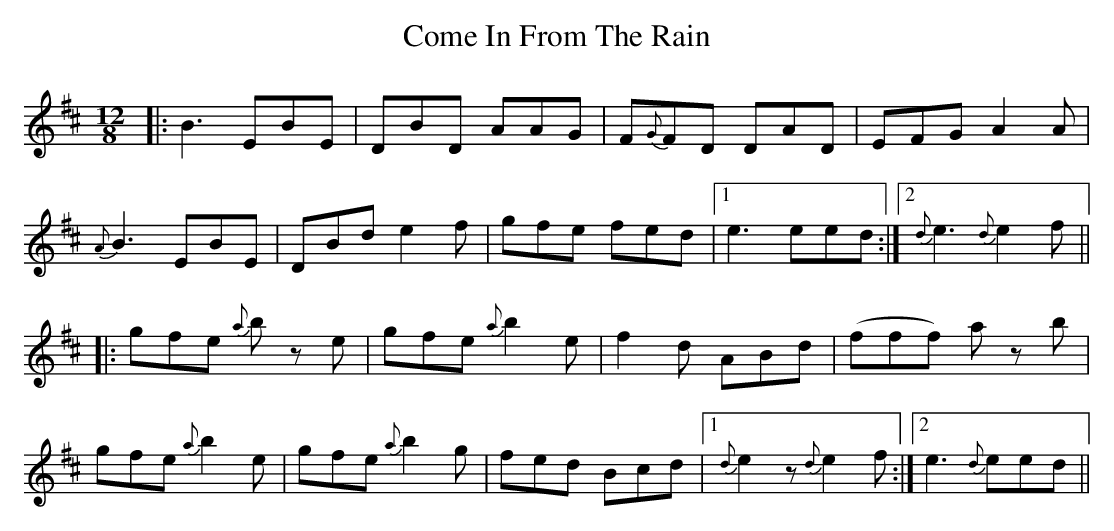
X:1
T: Come In From The Rain
M: 12/8
L: 1/8
K: Edor
|:B3 EBE|DBD AAG|F{G}FD DAD|EFG A2A|
{A}B3 EBE|DBd e2f|gfe fed|1 e3 eed:|2 {d}e3 {d}e2f||
|:gfe {a}bz e|gfe {a}b2e|f2d ABd|(fff) az b|
gfe {a}b2e|gfe {a}b2g|fed Bcd|1 {d}e2z {d}e2f:|2 e3 {d}eed||
